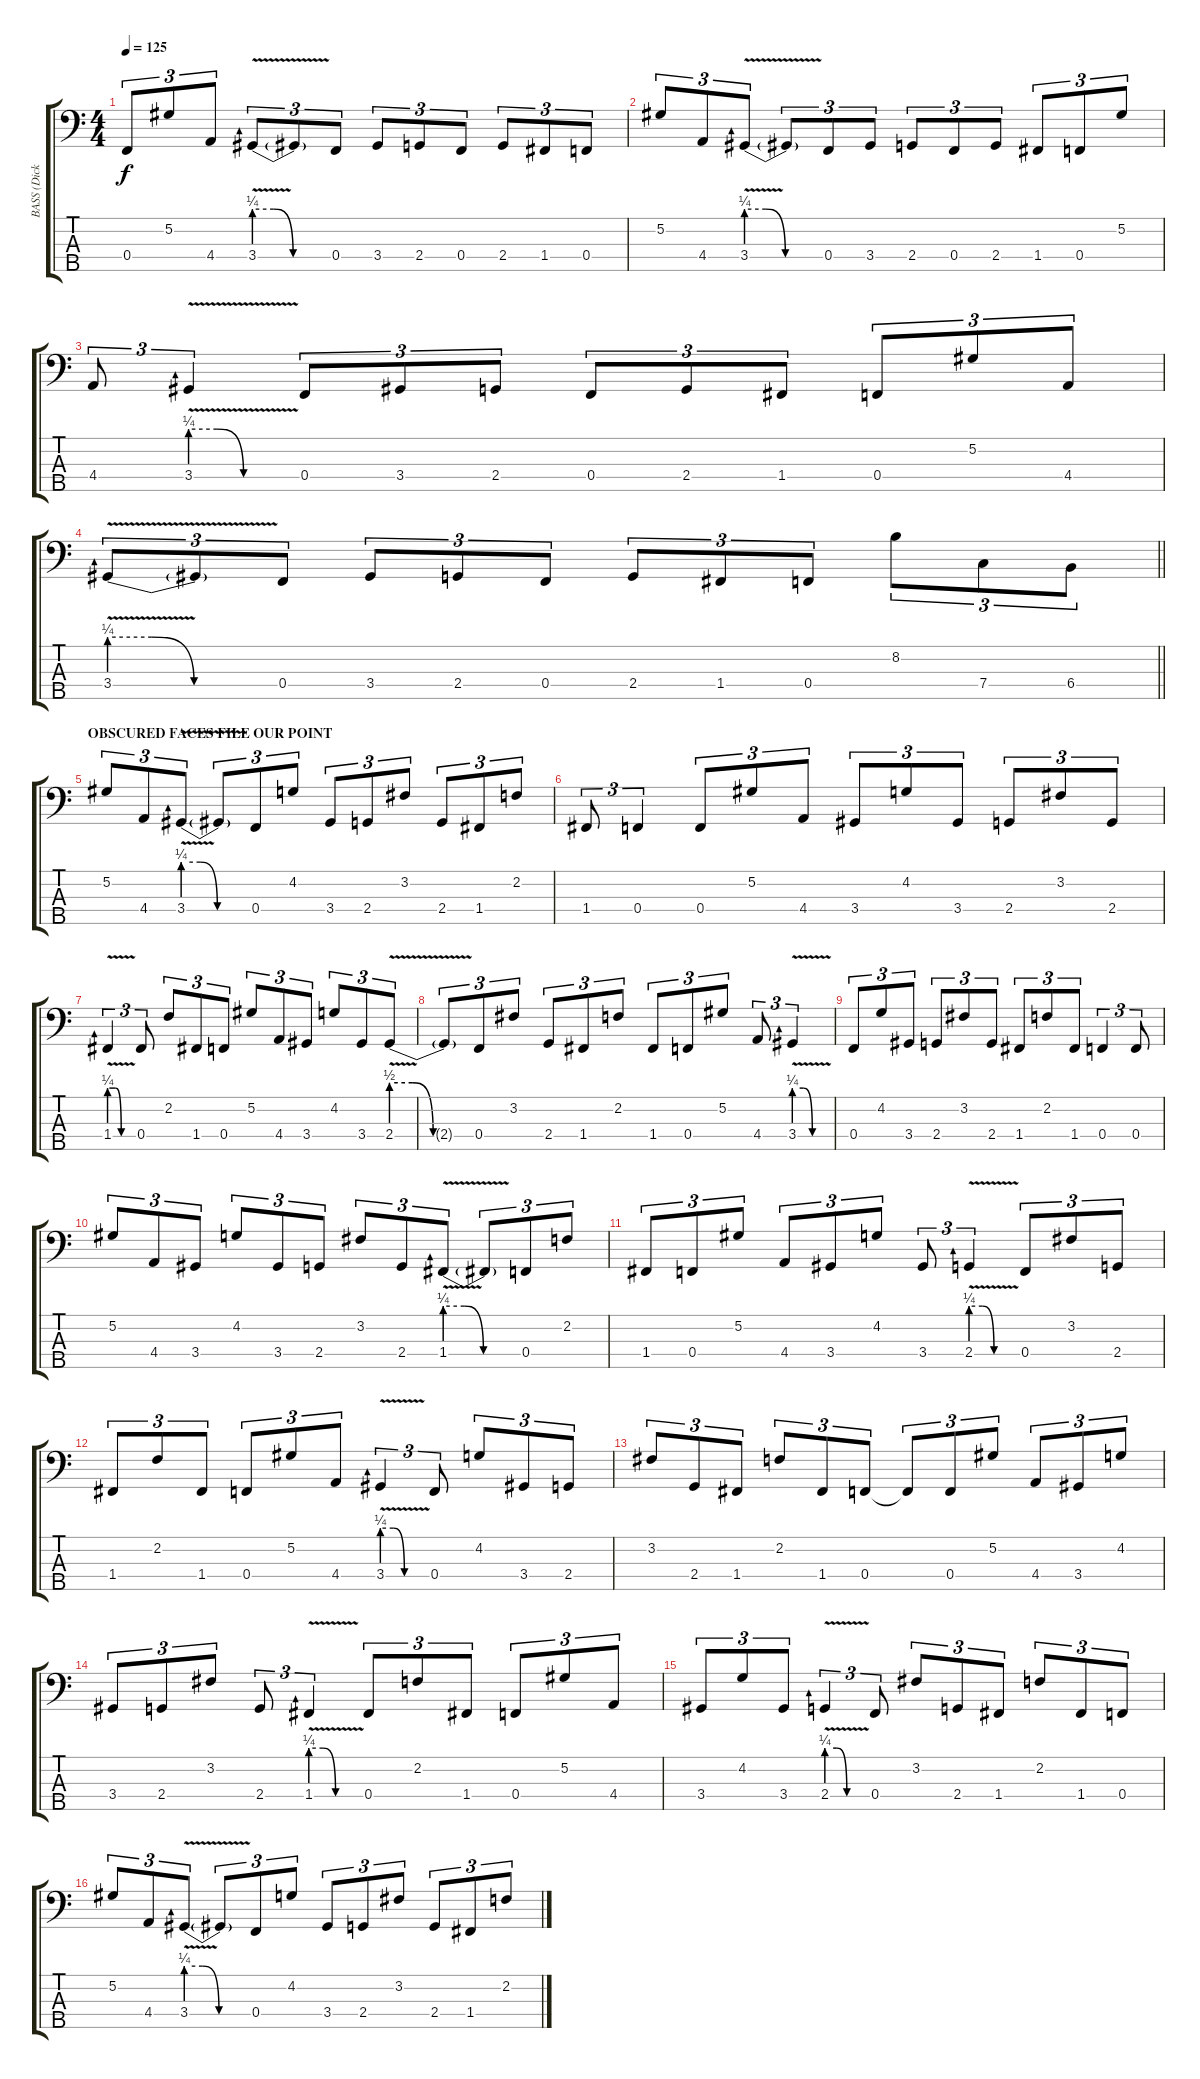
\track ("BASS (Dick Lovgren)" "BASS (Dick") {instrument slapbass1}
\staff {score tabs}
\tuning (Ab2 Eb2 Bb1 F1 C1) {hide}
\ts (4 4)
\tempo 125
\clef f4
\ks c
0.4.8{tu (3 2) dy f} 5.2.8{tu (3 2)} 4.4.8{tu (3 2)} 3.4{be (custom 0 1 15 1 30 0 60 0) v}.8{tu (3 2)} 3.4{t}.8{tu (3 2)} 0.4.8{tu (3 2)} 3.4.8{tu (3 2)} 2.4.8{tu (3 2)} 0.4.8{tu (3 2)} 2.4.8{tu (3 2)} 1.4.8{tu (3 2)} 0.4.8{tu (3 2)} |
5.2.8{tu (3 2)} 4.4.8{tu (3 2)} 3.4{be (custom 0 1 15 1 30 0 60 0) v}.8{tu (3 2)} 3.4{t}.8{tu (3 2)} 0.4.8{tu (3 2)} 3.4.8{tu (3 2)} 2.4.8{tu (3 2)} 0.4.8{tu (3 2)} 2.4.8{tu (3 2)} 1.4.8{tu (3 2)} 0.4.8{tu (3 2)} 5.2.8{tu (3 2)} |
4.4.8{tu (3 2)} 3.4{be (custom 0 1 15 1 30 0 60 0) v}.4{tu (3 2)} 0.4.8{tu (3 2)} 3.4.8{tu (3 2)} 2.4.8{tu (3 2)} 0.4.8{tu (3 2)} 2.4.8{tu (3 2)} 1.4.8{tu (3 2)} 0.4.8{tu (3 2)} 5.2.8{tu (3 2)} 4.4.8{tu (3 2)} |
\barLineRight lightlight
3.4{be (custom 0 1 15 1 30 0 60 0) v}.8{tu (3 2)} 3.4{t}.8{tu (3 2)} 0.4.8{tu (3 2)} 3.4.8{tu (3 2)} 2.4.8{tu (3 2)} 0.4.8{tu (3 2)} 2.4.8{tu (3 2)} 1.4.8{tu (3 2)} 0.4.8{tu (3 2)} 8.2.8{tu (3 2)} 7.4.8{tu (3 2)} 6.4.8{tu (3 2)} |
\section ("" "OBSCURED FACES FILE OUR POINT")
5.2.8{tu (3 2)} 4.4.8{tu (3 2)} 3.4{be (custom 0 1 15 1 30 0 60 0) v}.8{tu (3 2)} 3.4{t}.8{tu (3 2)} 0.4.8{tu (3 2)} 4.2.8{tu (3 2)} 3.4.8{tu (3 2)} 2.4.8{tu (3 2)} 3.2.8{tu (3 2)} 2.4.8{tu (3 2)} 1.4.8{tu (3 2)} 2.2.8{tu (3 2)} |
1.4.8{tu (3 2)} 0.4.4{tu (3 2)} 0.4.8{tu (3 2)} 5.2.8{tu (3 2)} 4.4.8{tu (3 2)} 3.4.8{tu (3 2)} 4.2.8{tu (3 2)} 3.4.8{tu (3 2)} 2.4.8{tu (3 2)} 3.2.8{tu (3 2)} 2.4.8{tu (3 2)} |
1.4{be (custom 0 1 15 1 30 0 60 0) v}.4{tu (3 2)} 0.4.8{tu (3 2)} 2.2.8{tu (3 2)} 1.4.8{tu (3 2)} 0.4.8{tu (3 2)} 5.2.8{tu (3 2)} 4.4.8{tu (3 2)} 3.4.8{tu (3 2)} 4.2.8{tu (3 2)} 3.4.8{tu (3 2)} 2.4{be (custom 0 2 15 2 30 0 60 0) v}.8{tu (3 2)} |
2.4{t}.8{tu (3 2)} 0.4.8{tu (3 2)} 3.2.8{tu (3 2)} 2.4.8{tu (3 2)} 1.4.8{tu (3 2)} 2.2.8{tu (3 2)} 1.4.8{tu (3 2)} 0.4.8{tu (3 2)} 5.2.8{tu (3 2)} 4.4.8{tu (3 2)} 3.4{be (custom 0 1 15 1 30 0 60 0) v}.4{tu (3 2)} |
0.4.8{tu (3 2)} 4.2.8{tu (3 2)} 3.4.8{tu (3 2)} 2.4.8{tu (3 2)} 3.2.8{tu (3 2)} 2.4.8{tu (3 2)} 1.4.8{tu (3 2)} 2.2.8{tu (3 2)} 1.4.8{tu (3 2)} 0.4.4{tu (3 2)} 0.4.8{tu (3 2)} |
5.2.8{tu (3 2)} 4.4.8{tu (3 2)} 3.4.8{tu (3 2)} 4.2.8{tu (3 2)} 3.4.8{tu (3 2)} 2.4.8{tu (3 2)} 3.2.8{tu (3 2)} 2.4.8{tu (3 2)} 1.4{be (custom 0 1 15 1 30 0 60 0) v}.8{tu (3 2)} 1.4{t}.8{tu (3 2)} 0.4.8{tu (3 2)} 2.2.8{tu (3 2)} |
1.4.8{tu (3 2)} 0.4.8{tu (3 2)} 5.2.8{tu (3 2)} 4.4.8{tu (3 2)} 3.4.8{tu (3 2)} 4.2.8{tu (3 2)} 3.4.8{tu (3 2)} 2.4{be (custom 0 1 15 1 30 0 60 0) v}.4{tu (3 2)} 0.4.8{tu (3 2)} 3.2.8{tu (3 2)} 2.4.8{tu (3 2)} |
1.4.8{tu (3 2)} 2.2.8{tu (3 2)} 1.4.8{tu (3 2)} 0.4.8{tu (3 2)} 5.2.8{tu (3 2)} 4.4.8{tu (3 2)} 3.4{be (custom 0 1 15 1 30 0 60 0) v}.4{tu (3 2)} 0.4.8{tu (3 2)} 4.2.8{tu (3 2)} 3.4.8{tu (3 2)} 2.4.8{tu (3 2)} |
3.2.8{tu (3 2)} 2.4.8{tu (3 2)} 1.4.8{tu (3 2)} 2.2.8{tu (3 2)} 1.4.8{tu (3 2)} 0.4.8{tu (3 2)} 0.4{t}.8{tu (3 2)} 0.4.8{tu (3 2)} 5.2.8{tu (3 2)} 4.4.8{tu (3 2)} 3.4.8{tu (3 2)} 4.2.8{tu (3 2)} |
3.4.8{tu (3 2)} 2.4.8{tu (3 2)} 3.2.8{tu (3 2)} 2.4.8{tu (3 2)} 1.4{be (custom 0 1 15 1 30 0 60 0) v}.4{tu (3 2)} 0.4.8{tu (3 2)} 2.2.8{tu (3 2)} 1.4.8{tu (3 2)} 0.4.8{tu (3 2)} 5.2.8{tu (3 2)} 4.4.8{tu (3 2)} |
3.4.8{tu (3 2)} 4.2.8{tu (3 2)} 3.4.8{tu (3 2)} 2.4{be (custom 0 1 15 1 30 0 60 0) v}.4{tu (3 2)} 0.4.8{tu (3 2)} 3.2.8{tu (3 2)} 2.4.8{tu (3 2)} 1.4.8{tu (3 2)} 2.2.8{tu (3 2)} 1.4.8{tu (3 2)} 0.4.8{tu (3 2)} |
5.2.8{tu (3 2)} 4.4.8{tu (3 2)} 3.4{be (custom 0 1 15 1 30 0 60 0) v}.8{tu (3 2)} 3.4{t}.8{tu (3 2)} 0.4.8{tu (3 2)} 4.2.8{tu (3 2)} 3.4.8{tu (3 2)} 2.4.8{tu (3 2)} 3.2.8{tu (3 2)} 2.4.8{tu (3 2)} 1.4.8{tu (3 2)} 2.2.8{tu (3 2)}
